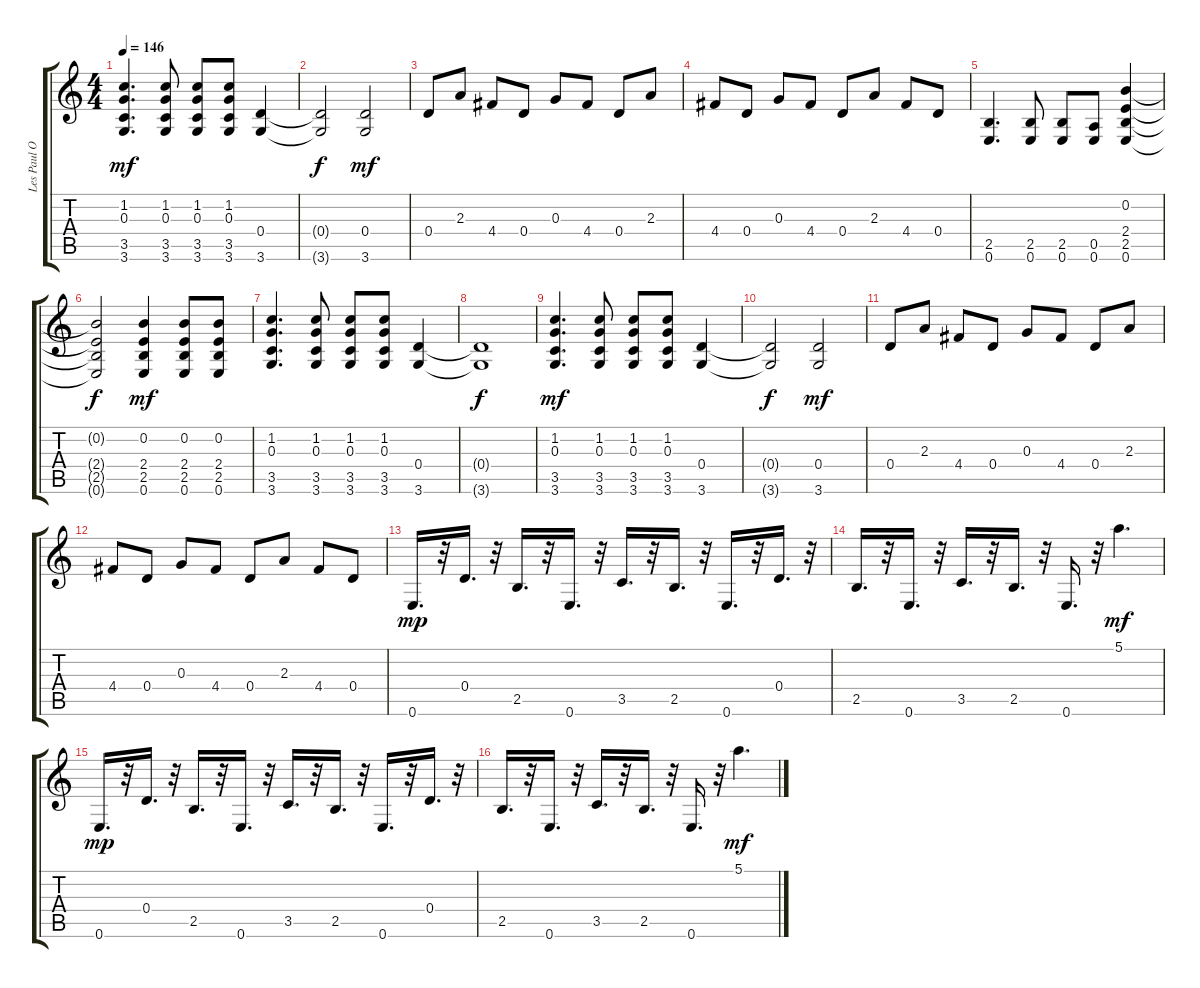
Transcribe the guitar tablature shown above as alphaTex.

\track ("Les Paul Overdrive" "Les Paul O") {instrument overdrivenguitar}
\staff {score tabs}
\tuning (E4 B3 G3 D3 A2 E2) {hide}
\ts (4 4)
\tempo 146
\clef g2
\ks c
(1.2 0.3 3.5 3.6).4{d dy mf} (1.2 0.3 3.5 3.6).8 (1.2 0.3 3.5 3.6).8 (1.2 0.3 3.5 3.6).8 (0.4 3.6).4 |
(0.4{t} 3.6{t}).2{dy f} (0.4 3.6).2{dy mf} |
0.4.8 2.3.8 4.4.8 0.4.8 0.3.8 4.4.8 0.4.8 2.3.8 |
4.4.8 0.4.8 0.3.8 4.4.8 0.4.8 2.3.8 4.4.8 0.4.8 |
(2.5 0.6).4{d} (2.5 0.6).8 (2.5 0.6).8 (0.5 0.6).8 (0.2 2.4 2.5 0.6).4 |
(0.2{t} 2.4{t} 2.5{t} 0.6{t}).2{dy f} (0.2 2.4 2.5 0.6).4{dy mf} (0.2 2.4 2.5 0.6).8 (0.2 2.4 2.5 0.6).8 |
(1.2 0.3 3.5 3.6).4{d} (1.2 0.3 3.5 3.6).8 (1.2 0.3 3.5 3.6).8 (1.2 0.3 3.5 3.6).8 (0.4 3.6).4 |
(0.4{t} 3.6{t}).1{dy f} |
(1.2 0.3 3.5 3.6).4{d dy mf} (1.2 0.3 3.5 3.6).8 (1.2 0.3 3.5 3.6).8 (1.2 0.3 3.5 3.6).8 (0.4 3.6).4 |
(0.4{t} 3.6{t}).2{dy f} (0.4 3.6).2{dy mf} |
0.4.8 2.3.8 4.4.8 0.4.8 0.3.8 4.4.8 0.4.8 2.3.8 |
4.4.8 0.4.8 0.3.8 4.4.8 0.4.8 2.3.8 4.4.8 0.4.8 |
0.6.16{d dy mp} r.32 0.4.16{d} r.32 2.5.16{d} r.32 0.6.16{d} r.32 3.5.16{d} r.32 2.5.16{d} r.32 0.6.16{d} r.32 0.4.16{d} r.32 |
2.5.16{d} r.32 0.6.16{d} r.32 3.5.16{d} r.32 2.5.16{d} r.32 0.6.16{d} r.32 5.1.4{d dy mf} |
0.6.16{d dy mp} r.32 0.4.16{d} r.32 2.5.16{d} r.32 0.6.16{d} r.32 3.5.16{d} r.32 2.5.16{d} r.32 0.6.16{d} r.32 0.4.16{d} r.32 |
2.5.16{d} r.32 0.6.16{d} r.32 3.5.16{d} r.32 2.5.16{d} r.32 0.6.16{d} r.32 5.1.4{d dy mf}
